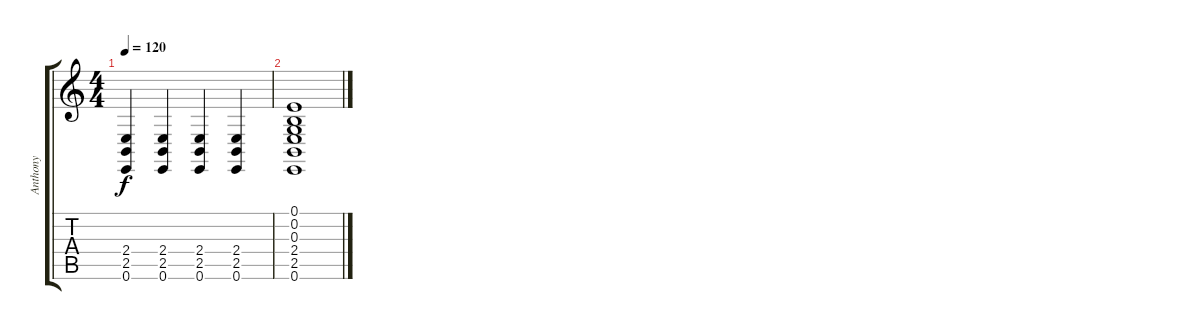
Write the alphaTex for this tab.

\track ("Anthony" "Anthony") {instrument pad2warm}
\staff {score tabs}
\tuning (E4 B3 G3 D3 A2 E2) {hide}
\ts (4 4)
\tempo 120
\clef g2
\ks c
(2.4 2.5 0.6).4{dy f} (2.4 2.5 0.6).4 (2.4 2.5 0.6).4 (2.4 2.5 0.6).4 |
(0.1 0.2 0.3 2.4 2.5 0.6).1
